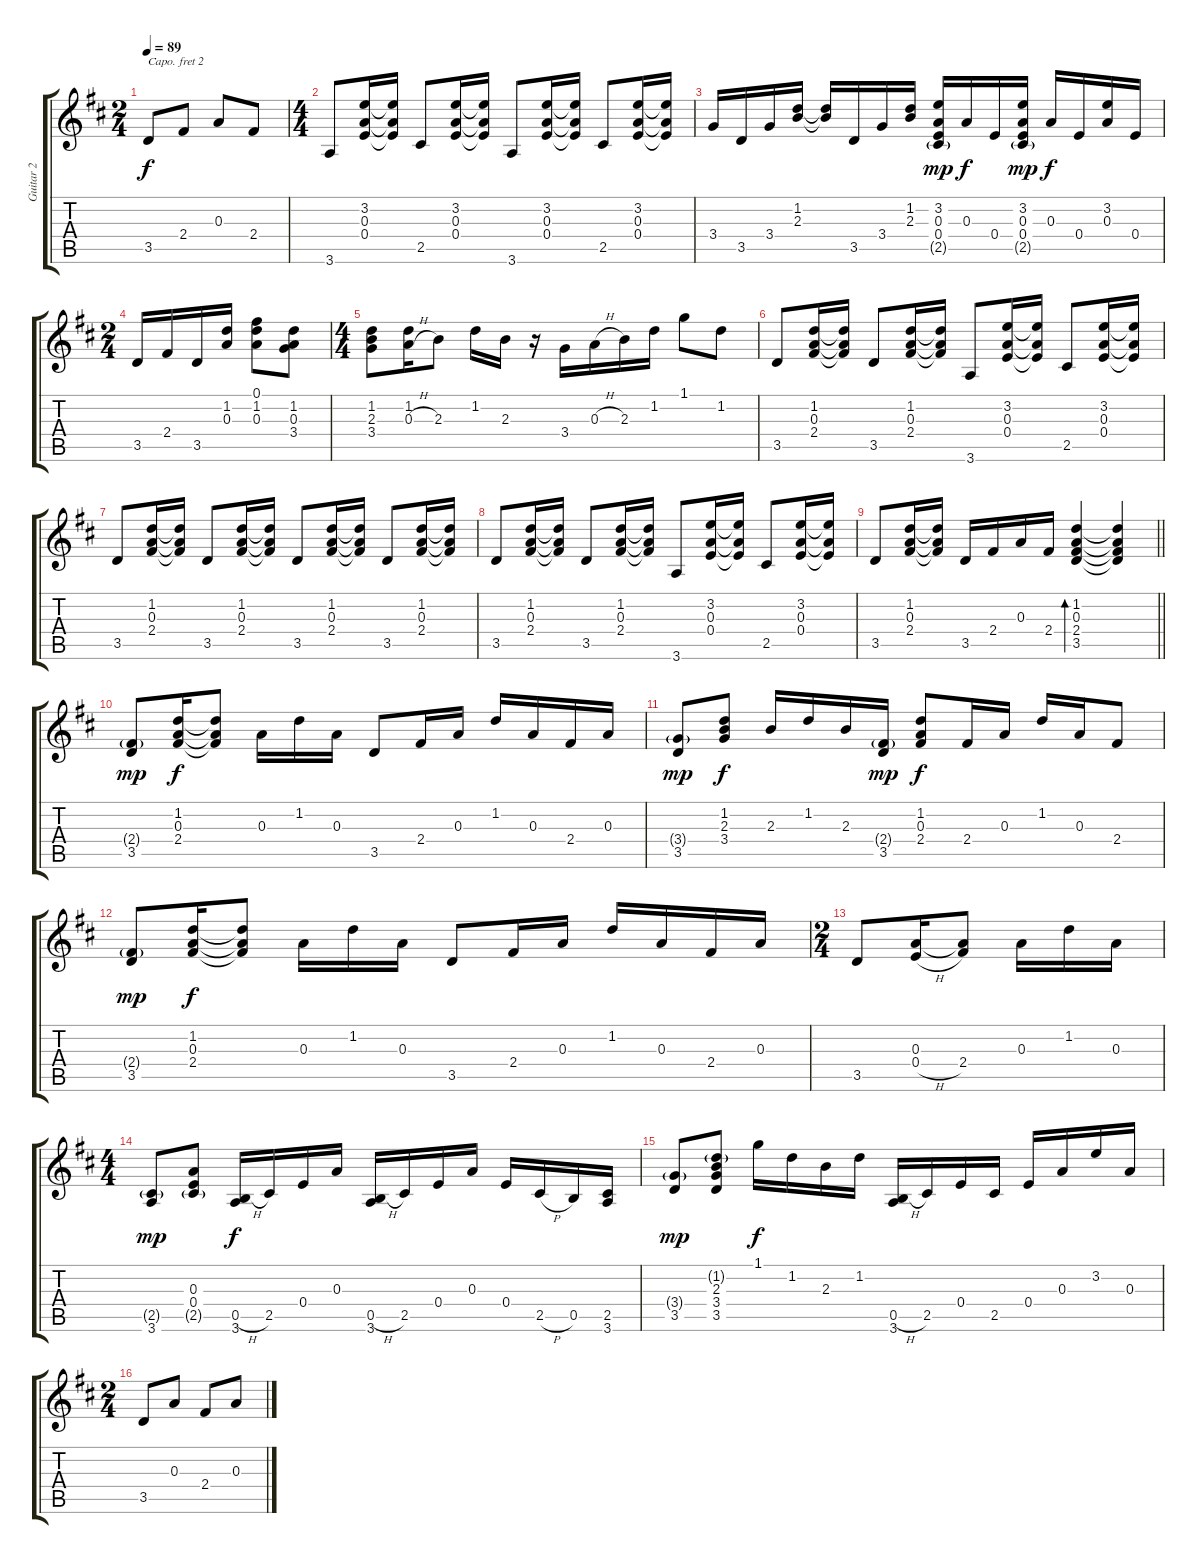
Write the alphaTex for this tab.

\track ("Guitar 2" "Guitar 2") {instrument acousticguitarsteel}
\staff {score tabs}
\capo 2
\tuning (E4 B3 G3 D3 A2 E2) {hide}
\ts (2 4)
\tempo 89
\clef g2
\ks d
3.5.8{dy f} 2.4.8 0.3.8 2.4.8 |
\ts (4 4)
3.6.8 (3.2 0.3 0.4).16 (3.2{t} 0.3{t} 0.4{t}).16 2.5.8 (3.2 0.3 0.4).16 (3.2{t} 0.3{t} 0.4{t}).16 3.6.8 (3.2 0.3 0.4).16 (3.2{t} 0.3{t} 0.4{t}).16 2.5.8 (3.2 0.3 0.4).16 (3.2{t} 0.3{t} 0.4{t}).16 |
3.4.16 3.5.16 3.4.16 (1.2 2.3).16 (1.2{t} 2.3{t}).16 3.5.16 3.4.16 (1.2 2.3).16 (3.2 0.3 0.4 2.5{g}).16{dy mp} 0.3.16{dy f} 0.4.16 (3.2 0.3 0.4 2.5{g}).16{dy mp} 0.3.16{dy f} 0.4.16 (3.2 0.3).16 0.4.16 |
\ts (2 4)
3.5.16 2.4.16 3.5.16 (1.2 0.3).16 (0.1 1.2 0.3).8 (1.2 0.3 3.4).8 |
\ts (4 4)
(1.2 2.3 3.4).8 (1.2 0.3{h}).16 2.3.8 1.2.16 2.3.16 r.16 3.4.16 0.3{h}.16 2.3.16 1.2.16 1.1.8 1.2.8 |
3.5.8 (1.2 0.3 2.4).16 (1.2{t} 0.3{t} 2.4{t}).16 3.5.8 (1.2 0.3 2.4).16 (1.2{t} 0.3{t} 2.4{t}).16 3.6.8 (3.2 0.3 0.4).16 (3.2{t} 0.3{t} 0.4{t}).16 2.5.8 (3.2 0.3 0.4).16 (3.2{t} 0.3{t} 0.4{t}).16 |
3.5.8 (1.2 0.3 2.4).16 (1.2{t} 0.3{t} 2.4{t}).16 3.5.8 (1.2 0.3 2.4).16 (1.2{t} 0.3{t} 2.4{t}).16 3.5.8 (1.2 0.3 2.4).16 (1.2{t} 0.3{t} 2.4{t}).16 3.5.8 (1.2 0.3 2.4).16 (1.2{t} 0.3{t} 2.4{t}).16 |
3.5.8 (1.2 0.3 2.4).16 (1.2{t} 0.3{t} 2.4{t}).16 3.5.8 (1.2 0.3 2.4).16 (1.2{t} 0.3{t} 2.4{t}).16 3.6.8 (3.2 0.3 0.4).16 (3.2{t} 0.3{t} 0.4{t}).16 2.5.8 (3.2 0.3 0.4).16 (3.2{t} 0.3{t} 0.4{t}).16 |
\barLineRight lightlight
3.5.8 (1.2 0.3 2.4).16 (1.2{t} 0.3{t} 2.4{t}).16 3.5.16 2.4.16 0.3.16 2.4.16 (1.2 0.3 2.4 3.5).4{bd 30} (1.2{t} 0.3{t} 2.4{t} 3.5{t}).4 |
(2.4{g} 3.5).8{dy mp} (1.2 0.3 2.4).16{dy f} (1.2{t} 0.3{t} 2.4{t}).8 0.3.16 1.2.16 0.3.16 3.5.8 2.4.16 0.3.16 1.2.16 0.3.16 2.4.16 0.3.16 |
(3.4{g} 3.5).8{dy mp} (1.2 2.3 3.4).8{dy f} 2.3.16 1.2.16 2.3.16 (2.4{g} 3.5).16{dy mp} (1.2 0.3 2.4).8{dy f} 2.4.16 0.3.16 1.2.16 0.3.16 2.4.8 |
(2.4{g} 3.5).8{dy mp} (1.2 0.3 2.4).16{dy f} (1.2{t} 0.3{t} 2.4{t}).8 0.3.16 1.2.16 0.3.16 3.5.8 2.4.16 0.3.16 1.2.16 0.3.16 2.4.16 0.3.16 |
\ts (2 4)
3.5.8 (0.3 0.4{h}).16 (0.3{t} 2.4).8 0.3.16 1.2.16 0.3.16 |
\ts (4 4)
(2.5{g} 3.6).8{dy mp} (0.3 0.4 2.5{g}).8 (0.5{h} 3.6).16{dy f} 2.5.16 0.4.16 0.3.16 (0.5{h} 3.6).16 2.5.16 0.4.16 0.3.16 0.4.16 2.5{h}.16 0.5.16 (2.5 3.6).16 |
(3.4{g} 3.5).8{dy mp} (1.2{g} 2.3 3.4 3.5).8 1.1.16{dy f} 1.2.16 2.3.16 1.2.16 (0.5{h} 3.6).16 2.5.16 0.4.16 2.5.16 0.4.16 0.3.16 3.2.16 0.3.16 |
\ts (2 4)
3.5.8 0.3.8 2.4.8 0.3.8
